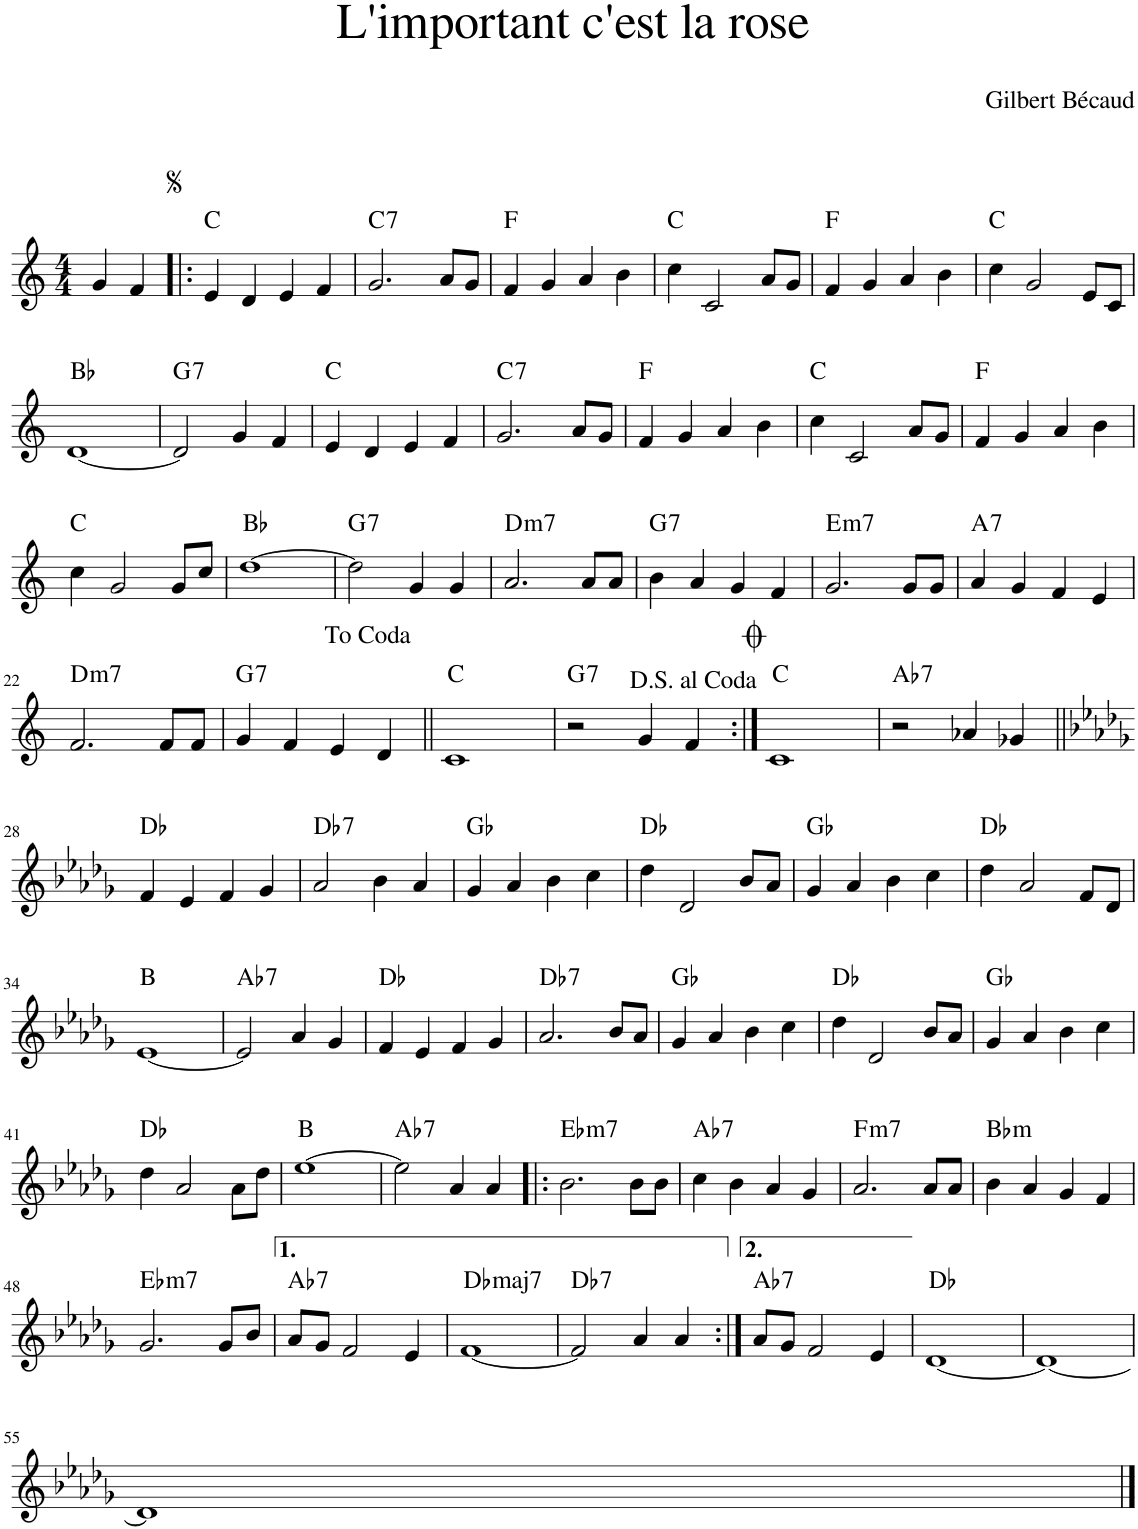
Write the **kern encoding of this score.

**kern	**harte
*part1	*part1
*staff1	*
*I"Piano	*
*I'Pno.	*
*clefG2	*
*k[]	*
*M4/4	*
=1	=1
4g/	.
4f/	.
=2!|:	=2!|:
4e/	C:maj
4d/	.
4e/	.
4f/	.
=3	=3
!	!LO:H:kt=7
2.g/	C:7
8a/L	.
8g/J	.
=4	=4
4f/	F:maj
4g/	.
4a/	.
4b\	.
=5	=5
4cc\	C:maj
2c/	.
8a/L	.
8g/J	.
=6	=6
4f/	F:maj
4g/	.
4a/	.
4b\	.
=7	=7
4cc\	C:maj
2g/	.
8e/L	.
8c/J	.
!!LO:LB:g=z
=8	=8
[1d	Bb:maj
=9	=9
!	!LO:H:kt=7
2d/]	G:7
4g/	.
4f/	.
=10	=10
4e/	C:maj
4d/	.
4e/	.
4f/	.
=11	=11
!	!LO:H:kt=7
2.g/	C:7
8a/L	.
8g/J	.
=12	=12
4f/	F:maj
4g/	.
4a/	.
4b\	.
=13	=13
4cc\	C:maj
2c/	.
8a/L	.
8g/J	.
=14	=14
4f/	F:maj
4g/	.
4a/	.
4b\	.
!!LO:LB:g=z
=15	=15
4cc\	C:maj
2g/	.
8g/L	.
8cc/J	.
=16	=16
[1dd	Bb:maj
=17	=17
!	!LO:H:kt=7
2dd\]	G:7
4g/	.
4g/	.
=18	=18
!	!LO:H:kt=m7
2.a/	D:min7
8a/L	.
8a/J	.
=19	=19
!	!LO:H:kt=7
4b\	G:7
4a/	.
4g/	.
4f/	.
=20	=20
!	!LO:H:kt=m7
2.g/	E:min7
8g/L	.
8g/J	.
=21	=21
!	!LO:H:kt=7
4a/	A:7
4g/	.
4f/	.
4e/	.
!!LO:LB:g=z
=22	=22
!	!LO:H:kt=m7
2.f/	D:min7
8f/L	.
8f/J	.
=23	=23
!	!LO:H:kt=7
4g/	G:7
4f/	.
4e/	.
4d/	.
=24||	=24||
1c	C:maj
=25	=25
!	!LO:H:kt=7
2r	G:7
4g/	.
4f/	.
=26:|!	=26:|!
1c	C:maj
=27	=27
!	!LO:H:kt=7
2r	Ab:7
4a-X/	.
4g-X/	.
!!LO:LB:g=z
=28||	=28||
*k[b-e-a-d-g-]	*
4f/	Db:maj
4e-/	.
4f/	.
4g-/	.
=29	=29
!	!LO:H:kt=7
2a-/	Db:7
4b-\	.
4a-/	.
=30	=30
4g-/	Gb:maj
4a-/	.
4b-\	.
4cc\	.
=31	=31
4dd-\	Db:maj
2d-/	.
8b-/L	.
8a-/J	.
=32	=32
4g-/	Gb:maj
4a-/	.
4b-\	.
4cc\	.
=33	=33
4dd-\	Db:maj
2a-/	.
8f/L	.
8d-/J	.
!!LO:LB:g=z
=34	=34
[1e-	B:maj
=35	=35
!	!LO:H:kt=7
2e-/]	Ab:7
4a-/	.
4g-/	.
=36	=36
4f/	Db:maj
4e-/	.
4f/	.
4g-/	.
=37	=37
!	!LO:H:kt=7
2.a-/	Db:7
8b-/L	.
8a-/J	.
=38	=38
4g-/	Gb:maj
4a-/	.
4b-\	.
4cc\	.
=39	=39
4dd-\	Db:maj
2d-/	.
8b-/L	.
8a-/J	.
=40	=40
4g-/	Gb:maj
4a-/	.
4b-\	.
4cc\	.
!!LO:LB:g=z
=41	=41
4dd-\	Db:maj
2a-/	.
8a-\L	.
8dd-\J	.
=42	=42
[1ee-	B:maj
=43	=43
!	!LO:H:kt=7
2ee-\]	Ab:7
4a-/	.
4a-/	.
=44!|:	=44!|:
!	!LO:H:kt=m7
2.b-\	Eb:min7
8b-\L	.
8b-\J	.
=45	=45
!	!LO:H:kt=7
4cc\	Ab:7
4b-\	.
4a-/	.
4g-/	.
=46	=46
!	!LO:H:kt=m7
2.a-/	F:min7
8a-/L	.
8a-/J	.
=47	=47
!	!LO:H:kt=m
4b-\	Bb:min
4a-/	.
4g-/	.
4f/	.
!!LO:LB:g=z
=48	=48
!	!LO:H:kt=m7
2.g-/	Eb:min7
8g-/L	.
8b-/J	.
=49	=49
!	!LO:H:kt=7
8a-/L	Ab:7
8g-/J	.
2f/	.
4e-/	.
=50	=50
!	!LO:H:kt=maj7
[1f	Db:maj7
=51	=51
!	!LO:H:kt=7
2f/]	Db:7
4a-/	.
4a-/	.
=52:|!	=52:|!
!	!LO:H:kt=7
8a-/L	Ab:7
8g-/J	.
2f/	.
4e-/	.
=53	=53
[1d-	Db:maj
=54	=54
1d-_	.
!!LO:LB:g=z
=55	=55
1d-]	.
==	==
*-	*-
